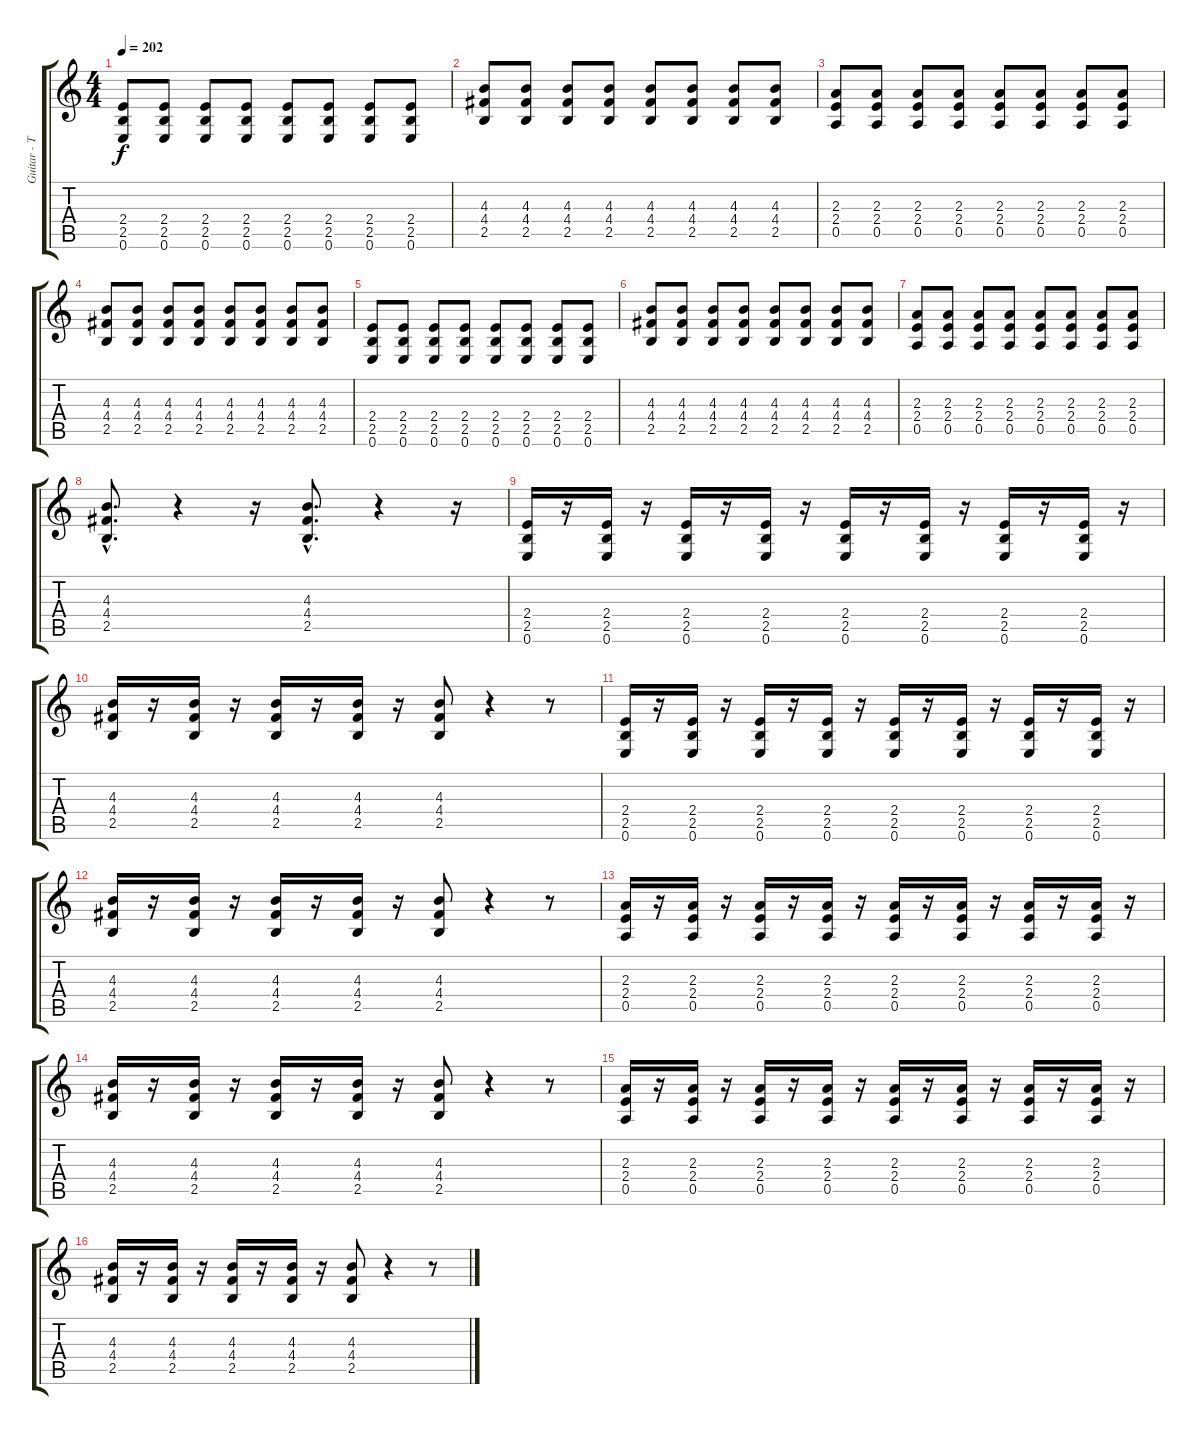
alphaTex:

\track ("Guitar - Tom Mattew Delonge" "Guitar - T") {instrument overdrivenguitar}
\staff {score tabs}
\tuning (E4 B3 G3 D3 A2 E2) {hide}
\ts (4 4)
\tempo 202
\clef g2
\ks c
(2.4 2.5 0.6).8{dy f} (2.4 2.5 0.6).8 (2.4 2.5 0.6).8 (2.4 2.5 0.6).8 (2.4 2.5 0.6).8 (2.4 2.5 0.6).8 (2.4 2.5 0.6).8 (2.4 2.5 0.6).8 |
(4.3 4.4 2.5).8 (4.3 4.4 2.5).8 (4.3 4.4 2.5).8 (4.3 4.4 2.5).8 (4.3 4.4 2.5).8 (4.3 4.4 2.5).8 (4.3 4.4 2.5).8 (4.3 4.4 2.5).8 |
(2.3 2.4 0.5).8 (2.3 2.4 0.5).8 (2.3 2.4 0.5).8 (2.3 2.4 0.5).8 (2.3 2.4 0.5).8 (2.3 2.4 0.5).8 (2.3 2.4 0.5).8 (2.3 2.4 0.5).8 |
(4.3 4.4 2.5).8 (4.3 4.4 2.5).8 (4.3 4.4 2.5).8 (4.3 4.4 2.5).8 (4.3 4.4 2.5).8 (4.3 4.4 2.5).8 (4.3 4.4 2.5).8 (4.3 4.4 2.5).8 |
(2.4 2.5 0.6).8 (2.4 2.5 0.6).8 (2.4 2.5 0.6).8 (2.4 2.5 0.6).8 (2.4 2.5 0.6).8 (2.4 2.5 0.6).8 (2.4 2.5 0.6).8 (2.4 2.5 0.6).8 |
(4.3 4.4 2.5).8 (4.3 4.4 2.5).8 (4.3 4.4 2.5).8 (4.3 4.4 2.5).8 (4.3 4.4 2.5).8 (4.3 4.4 2.5).8 (4.3 4.4 2.5).8 (4.3 4.4 2.5).8 |
(2.3 2.4 0.5).8 (2.3 2.4 0.5).8 (2.3 2.4 0.5).8 (2.3 2.4 0.5).8 (2.3 2.4 0.5).8 (2.3 2.4 0.5).8 (2.3 2.4 0.5).8 (2.3 2.4 0.5).8 |
(4.3{hac} 4.4{hac} 2.5{hac}).8{d} r.4 r.16 (4.3{hac} 4.4{hac} 2.5{hac}).8{d} r.4 r.16 |
(2.4 2.5 0.6).16 r.16 (2.4 2.5 0.6).16 r.16 (2.4 2.5 0.6).16 r.16 (2.4 2.5 0.6).16 r.16 (2.4 2.5 0.6).16 r.16 (2.4 2.5 0.6).16 r.16 (2.4 2.5 0.6).16 r.16 (2.4 2.5 0.6).16 r.16 |
(4.3 4.4 2.5).16 r.16 (4.3 4.4 2.5).16 r.16 (4.3 4.4 2.5).16 r.16 (4.3 4.4 2.5).16 r.16 (4.3 4.4 2.5).8 r.4 r.8 |
(2.4 2.5 0.6).16 r.16 (2.4 2.5 0.6).16 r.16 (2.4 2.5 0.6).16 r.16 (2.4 2.5 0.6).16 r.16 (2.4 2.5 0.6).16 r.16 (2.4 2.5 0.6).16 r.16 (2.4 2.5 0.6).16 r.16 (2.4 2.5 0.6).16 r.16 |
(4.3 4.4 2.5).16 r.16 (4.3 4.4 2.5).16 r.16 (4.3 4.4 2.5).16 r.16 (4.3 4.4 2.5).16 r.16 (4.3 4.4 2.5).8 r.4 r.8 |
(2.3 2.4 0.5).16 r.16 (2.3 2.4 0.5).16 r.16 (2.3 2.4 0.5).16 r.16 (2.3 2.4 0.5).16 r.16 (2.3 2.4 0.5).16 r.16 (2.3 2.4 0.5).16 r.16 (2.3 2.4 0.5).16 r.16 (2.3 2.4 0.5).16 r.16 |
(4.3 4.4 2.5).16 r.16 (4.3 4.4 2.5).16 r.16 (4.3 4.4 2.5).16 r.16 (4.3 4.4 2.5).16 r.16 (4.3 4.4 2.5).8 r.4 r.8 |
(2.3 2.4 0.5).16 r.16 (2.3 2.4 0.5).16 r.16 (2.3 2.4 0.5).16 r.16 (2.3 2.4 0.5).16 r.16 (2.3 2.4 0.5).16 r.16 (2.3 2.4 0.5).16 r.16 (2.3 2.4 0.5).16 r.16 (2.3 2.4 0.5).16 r.16 |
(4.3 4.4 2.5).16 r.16 (4.3 4.4 2.5).16 r.16 (4.3 4.4 2.5).16 r.16 (4.3 4.4 2.5).16 r.16 (4.3 4.4 2.5).8 r.4 r.8
